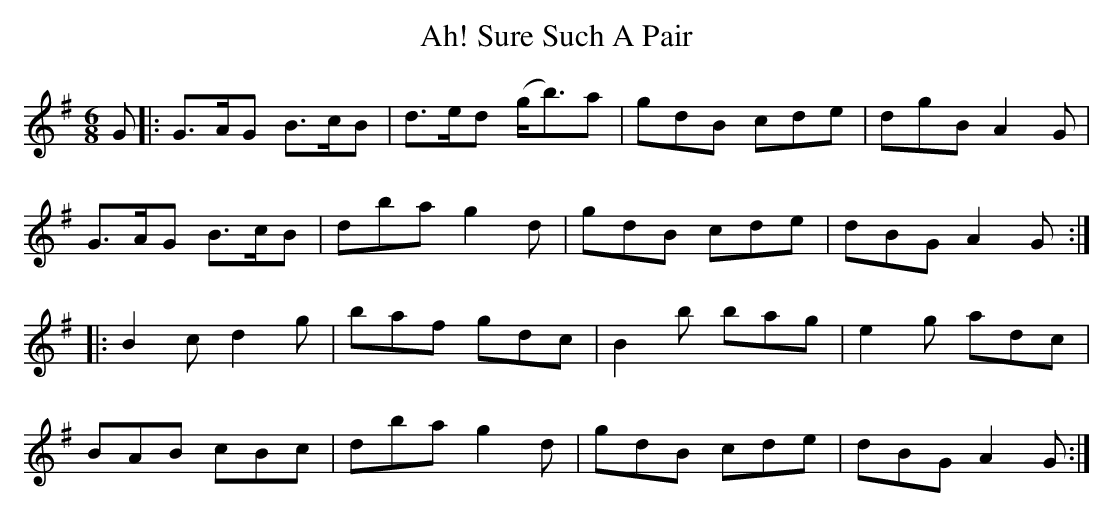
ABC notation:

X:1
T: Ah! Sure Such A Pair
M: 6/8
L: 1/8
K: G
G |: G>AG B>cB | d>ed (g<b)a | gdB  cde | dgB  A2 G  |
     G>AG B>cB | dba   g2 d  | gdB  cde | dBG  A2 G :|
  |: B2 c d2 g | baf   gdc   | B2 b bag | e2 g  adc  |
     BAB  cBc  | dba   g2 d  | gdB  cde | dBG  A2 G :|
